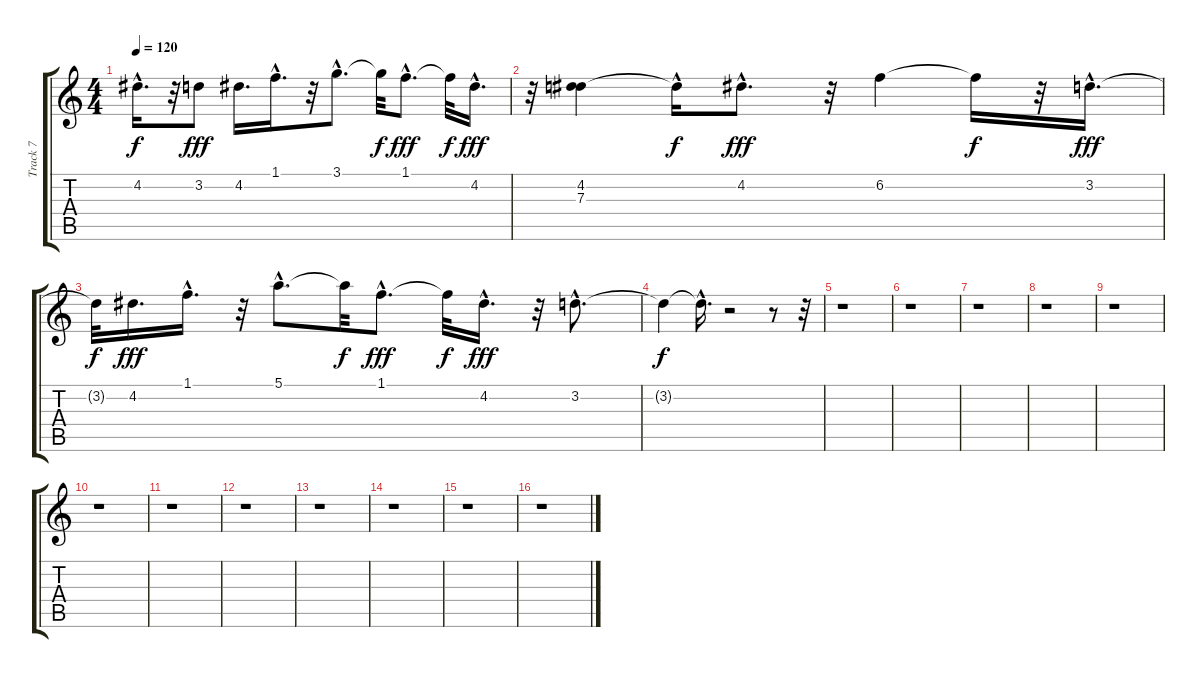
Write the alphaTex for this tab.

\track ("Track 7" "Track 7") {instrument distortionguitar}
\staff {score tabs}
\tuning (E4 B3 G3 D3 A2 E2) {hide}
\ts (4 4)
\tempo 120
\clef g2
\ks c
4.2{hac t}.16{d dy f} r.32 3.2.8{dy fff} 4.2.16{d} 1.1{hac}.16{d} r.32 3.1{hac}.8{d} 3.1{t}.32{dy f} 1.1{hac}.8{d dy fff} 1.1{t}.32{dy f} 4.2{hac}.16{d dy fff} |
r.32 (4.2 7.3).4 7.3{hac t}.16{dy f} 4.2{hac}.8{d dy fff} r.32 6.2.4 6.2{t}.16{dy f} r.32 3.2{hac}.16{d dy fff} |
3.2{t}.32{dy f} 4.2.16{d dy fff} 1.1{hac}.16{d} r.32 5.1{hac}.8{d} 5.1{t}.32{dy f} 1.1{hac}.8{d dy fff} 1.1{t}.32{dy f} 4.2{hac}.16{d dy fff} r.32 3.2{hac}.8{d} |
3.2{t}.4{dy f} 3.2{hac t}.16{d} r.2 r.8 r.32 |
r.1 |
r.1 |
r.1 |
r.1 |
r.1 |
r.1 |
r.1 |
r.1 |
r.1 |
r.1 |
r.1 |
r.1
